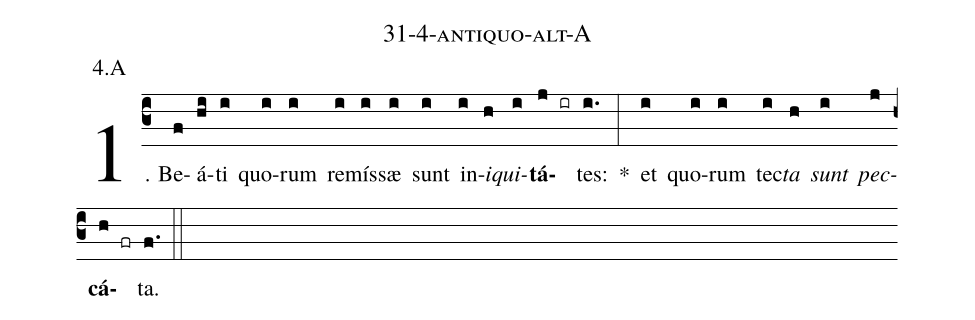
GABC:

name: 31-4-antiquo-alt-A;
annotation: 4.A;
%%
(c3)1. Be(f)á(hi)ti(i) quo(i)rum(i) re(i)mís(i)sæ(i) sunt(i) in(i)<i>i</i>(h)<i>qui</i>(i)<b>tá</b>(j ir)tes:(i.) *(:) et(i) quo(i)rum(i) tec(i)<i>ta</i>(h) <i>sunt</i>(i) <i>pec</i>(j)<b>cá</b>(h fr)ta.(f.) (::)
